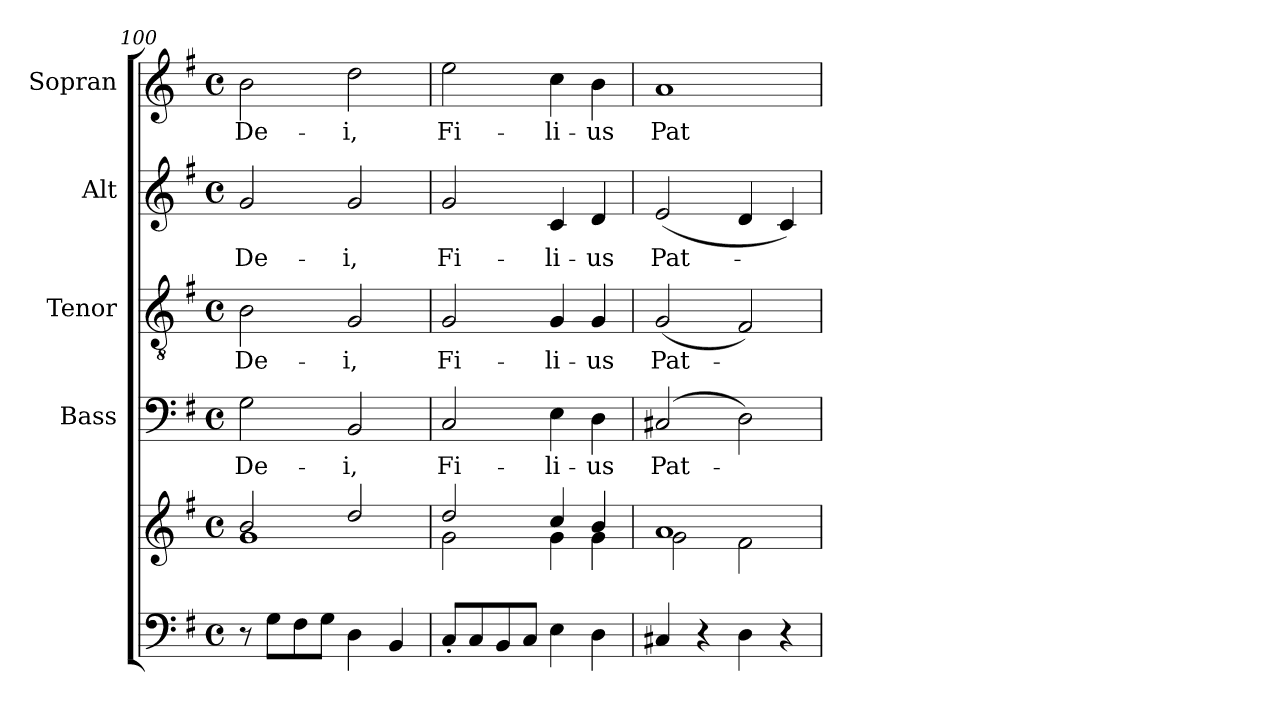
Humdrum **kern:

**kern	**kern	**kern	**text	**kern	**text	**kern	**text	**kern	**text
*part5	*part5	*part4	*part4	*part3	*part3	*part2	*part2	*part1	*part1
*staff6	*staff5	*staff4	*staff4	*staff3	*staff3	*staff2	*staff2	*staff1	*staff1
*	*	*I"Bass	*	*I"Tenor	*	*I"Alt	*	*I"Sopran	*
*	*	*I'B.	*	*I'T.	*	*I'A.	*	*I'S.	*
*clefF4	*clefG2	*clefF4	*	*clefGv2	*	*clefG2	*	*clefG2	*
*k[f#]	*k[f#]	*k[f#]	*	*k[f#]	*	*k[f#]	*	*k[f#]	*
*G:	*G:	*G:	*	*G:	*	*G:	*	*G:	*
*M4/4	*M4/4	*M4/4	*	*M4/4	*	*M4/4	*	*M4/4	*
*met(c)	*met(c)	*met(c)	*	*met(c)	*	*met(c)	*	*met(c)	*
=100	=100	=100	=100	=100	=100	=100	=100	=100	=100
*	*^	*	*	*	*	*	*	*	*
!	!	!	!	!LO:LY:b	!	!LO:LY:b	!	!LO:LY:b	!	!LO:LY:b
8r	2b/	1g	2G\	De-	2B\	De-	2g/	De-	2b\	De-
8G\L	.	.	.	.	.	.	.	.	.	.
8F#\	.	.	.	.	.	.	.	.	.	.
8G\J	.	.	.	.	.	.	.	.	.	.
!	!	!	!	!LO:LY:b	!	!LO:LY:b	!	!LO:LY:b	!	!LO:LY:b
4D\	2dd/	.	2BB/	-i,	2G/	-i,	2g/	-i,	2dd\	-i,
4BB/	.	.	.	.	.	.	.	.	.	.
=101	=101	=101	=101	=101	=101	=101	=101	=101	=101	=101
!	!	!	!	!LO:LY:b	!	!LO:LY:b	!	!LO:LY:b	!	!LO:LY:b
8C'</L	2dd/	2g\	2C/	Fi-	2G/	Fi-	2g/	Fi-	2ee\	Fi-
8C/	.	.	.	.	.	.	.	.	.	.
8BB/	.	.	.	.	.	.	.	.	.	.
8C/J	.	.	.	.	.	.	.	.	.	.
!	!	!	!	!LO:LY:b	!	!LO:LY:b	!	!LO:LY:b	!	!LO:LY:b
4E\	4cc/	4g\	4E\	-li-	4G/	-li-	4c/	-li-	4cc\	-li-
!	!	!	!	!LO:LY:b	!	!LO:LY:b	!	!LO:LY:b	!	!LO:LY:b
4D\	4b/	4g\	4D\	-us	4G/	-us	4d/	-us	4b\	-us
=102	=102	=102	=102	=102	=102	=102	=102	=102	=102	=102
!	!	!	!	!LO:LY:b	!	!LO:LY:b	!	!LO:LY:b	!	!LO:LY:b
4C#X/	1a	2g\	(2C#X/	Pat-	(<2G/	Pat-	(<2e/	Pat-	1a	Pat-
4r	.	.	.	.	.	.	.	.	.	.
4D\	.	2f#\	2D\)	.	2F#/)	.	4d/	.	.	.
4r	.	.	.	.	.	.	4c/)	.	.	.
*	*v	*v	*	*	*	*	*	*	*	*
=	=	=	=	=	=	=	=	=	=
*-	*-	*-	*-	*-	*-	*-	*-	*-	*-
